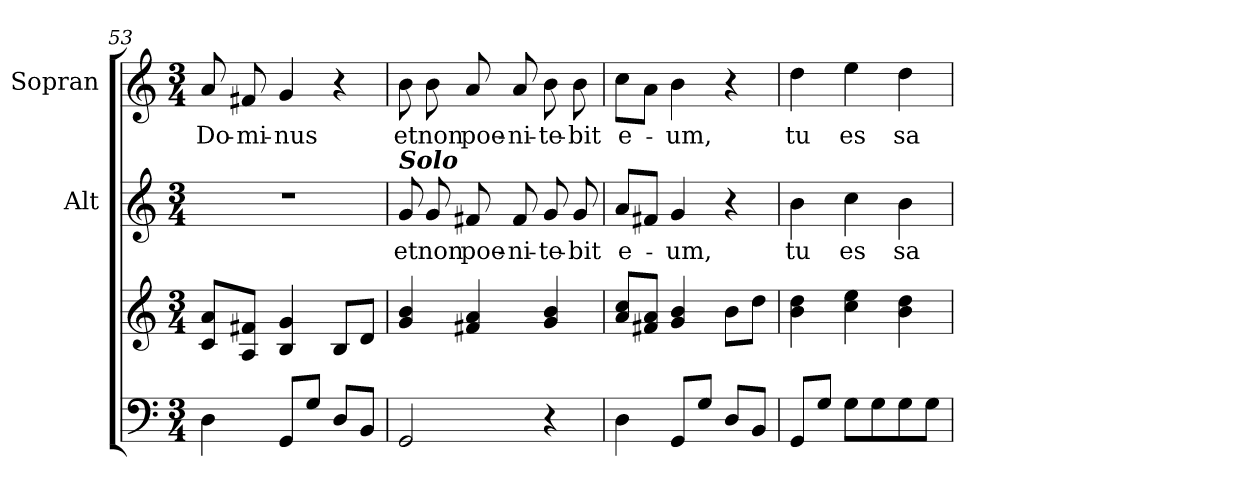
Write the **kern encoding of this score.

**kern	**kern	**kern	**text	**kern	**text
*part3	*part3	*part2	*part2	*part1	*part1
*staff4	*staff3	*staff2	*staff2	*staff1	*staff1
*	*	*I"Alt	*	*I"Sopran	*
*	*	*I'A.	*	*I'S.	*
*clefF4	*clefG2	*clefG2	*	*clefG2	*
*k[]	*k[]	*k[]	*	*k[]	*
*C:	*C:	*C:	*	*C:	*
*M3/4	*M3/4	*M3/4	*	*M3/4	*
=53	=53	=53	=53	=53	=53
!	!	!	!	!	!LO:LY:b
4D\	8c/ 8a/L	2.r	.	8a/	Do-
!	!	!	!	!	!LO:LY:b
.	8A/ 8f#X/J	.	.	8f#X/	-mi-
!	!	!	!	!	!LO:LY:b
8GG/L	4B/ 4g/	.	.	4g/	-nus
8G/J	.	.	.	.	.
8D/L	8B/L	.	.	4r	.
8BB/J	8d/J	.	.	.	.
=54	=54	=54	=54	=54	=54
!	!	!LO:TX:a:Bi:t=Solo	!	!	!
!	!	!	!LO:LY:b	!	!LO:LY:b
2GG/	4g/ 4b/	8g/	et	8b\	et
!	!	!	!LO:LY:b	!	!LO:LY:b
.	.	8g/	non	8b\	non
!	!	!	!LO:LY:b	!	!LO:LY:b
.	4f#X/ 4a/	8f#X/	poe-	8a/	poe-
!	!	!	!LO:LY:b	!	!LO:LY:b
.	.	8f#/	-ni-	8a/	-ni-
!	!	!	!LO:LY:b	!	!LO:LY:b
4r	4g/ 4b/	8g/	-te-	8b\	-te-
!	!	!	!LO:LY:b	!	!LO:LY:b
.	.	8g/	-bit	8b\	-bit
!!LO:LB:g=z
=55	=55	=55	=55	=55	=55
!	!	!	!LO:LY:b	!	!LO:LY:b
4D\	8a/ 8cc/L	8a/L	e-	8cc\L	e-
.	8f#X/ 8a/J	8f#X/J	.	8a\J	.
!	!	!	!LO:LY:b	!	!LO:LY:b
8GG/L	4g/ 4b/	4g/	-um,	4b\	-um,
8G/J	.	.	.	.	.
8D/L	8b\L	4r	.	4r	.
8BB/J	8dd\J	.	.	.	.
=56	=56	=56	=56	=56	=56
!	!	!	!LO:LY:b	!	!LO:LY:b
8GG/L	4b\ 4dd\	4b\	tu	4dd\	tu
8G/J	.	.	.	.	.
!	!	!	!LO:LY:b	!	!LO:LY:b
8G\L	4cc\ 4ee\	4cc\	es	4ee\	es
8G\	.	.	.	.	.
!	!	!	!LO:LY:b	!	!LO:LY:b
8G\	4b\ 4dd\	4b\	sa-	4dd\	sa-
8G\J	.	.	.	.	.
=	=	=	=	=	=
*-	*-	*-	*-	*-	*-
